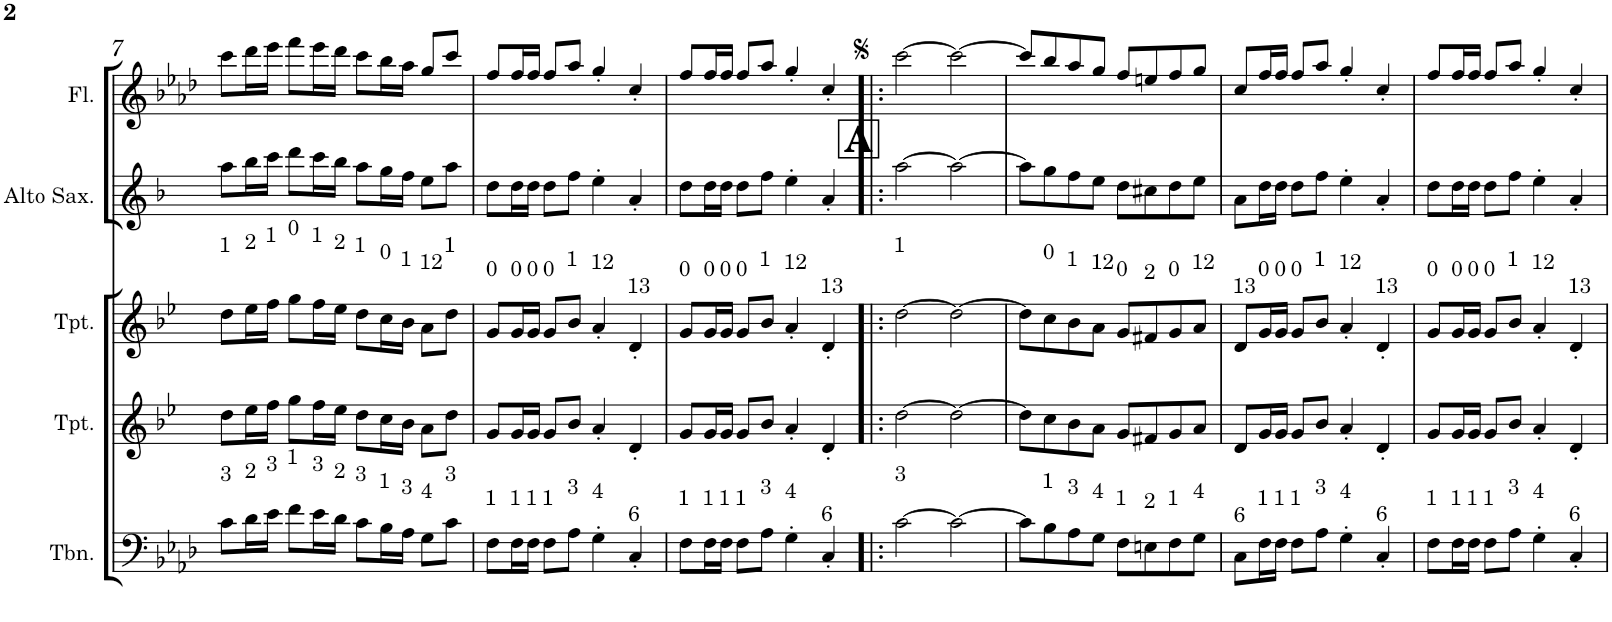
**kern	**kern	**kern	**kern	**kern
*part5	*part4	*part3	*part2	*part1
*staff5	*staff4	*staff3	*staff2	*staff1
*I"C clavF	*I"Bb	*I"Bb - Pirata	*I"Eb	*I"C clavG
!!LO:PB:g=z
*clefF4	*clefG2	*clefG2	*clefG2	*clefG2
*	*Trd1c2	*Trd1c2	*Trd5c9	*
*k[b-e-a-d-]	*k[b-e-]	*k[b-e-]	*k[b-]	*k[b-e-a-d-]
*A-:	*B-:	*B-:	*F:	*A-:
*M4/4	*M4/4	*M4/4	*M4/4	*M4/4
=7	=7	=7	=7	=7
!	!	!LO:TX:a:t=1	!	!
!LO:TX:a:t=3	!	!	!	!
8c\L	8dd\L	8dd\L	8aa\L	8ccc\L
!	!	!LO:TX:a:t=2	!	!
!LO:TX:a:t=2	!	!	!	!
16d-\L	16ee-\L	16ee-\L	16bb-\L	16ddd-\L
!	!	!LO:TX:a:t=1	!	!
!LO:TX:a:t=3	!	!	!	!
16e-\JJ	16ff\JJ	16ff\JJ	16ccc\JJ	16eee-\JJ
!	!	!LO:TX:a:t=0	!	!
!LO:TX:a:t=1	!	!	!	!
8f\L	8gg\L	8gg\L	8ddd\L	8fff\L
!	!	!LO:TX:a:t=1	!	!
!LO:TX:a:t=3	!	!	!	!
16e-\L	16ff\L	16ff\L	16ccc\L	16eee-\L
!	!	!LO:TX:a:t=2	!	!
!LO:TX:a:t=2	!	!	!	!
16d-\JJ	16ee-\JJ	16ee-\JJ	16bb-\JJ	16ddd-\JJ
!	!	!LO:TX:a:t=1	!	!
!LO:TX:a:t=3	!	!	!	!
8c\L	8dd\L	8dd\L	8aa\L	8ccc\L
!	!	!LO:TX:a:t=0	!	!
!LO:TX:a:t=1	!	!	!	!
16B-\L	16cc\L	16cc\L	16gg\L	16bb-\L
!	!	!LO:TX:a:t=1	!	!
!LO:TX:a:t=3	!	!	!	!
16A-\JJ	16b-\JJ	16b-\JJ	16ff\JJ	16aa-\JJ
!	!	!LO:TX:a:t=12	!	!
!LO:TX:a:t=4	!	!	!	!
8G\L	8a\L	8a\L	8ee\L	8gg/L
!	!	!LO:TX:a:t=1	!	!
!LO:TX:a:t=3	!	!	!	!
8c\J	8dd\J	8dd\J	8aa\J	8ccc/J
=8	=8	=8	=8	=8
!	!	!LO:TX:a:t=0	!	!
!LO:TX:a:t=1	!	!	!	!
8F\L	8g/L	8g/L	8dd\L	8ff/L
!	!	!LO:TX:a:t=0	!	!
!LO:TX:a:t=1	!	!	!	!
16F\L	16g/L	16g/L	16dd\L	16ff/L
!	!	!LO:TX:a:t=0	!	!
!LO:TX:a:t=1	!	!	!	!
16F\JJ	16g/JJ	16g/JJ	16dd\JJ	16ff/JJ
!	!	!LO:TX:a:t=0	!	!
!LO:TX:a:t=1	!	!	!	!
8F\L	8g/L	8g/L	8dd\L	8ff/L
!	!	!LO:TX:a:t=1	!	!
!LO:TX:a:t=3	!	!	!	!
8A-\J	8b-/J	8b-/J	8ff\J	8aa-/J
!	!	!LO:TX:a:t=12	!	!
!LO:TX:a:t=4	!	!	!	!
4G'\	4a'/	4a'/	4ee'\	4gg'/
!	!	!LO:TX:a:t=13	!	!
!LO:TX:a:t=6	!	!	!	!
4C'/	4d'/	4d'/	4a'/	4cc'/
=9	=9	=9	=9	=9
!	!	!LO:TX:a:t=0	!	!
!LO:TX:a:t=1	!	!	!	!
8F\L	8g/L	8g/L	8dd\L	8ff/L
!	!	!LO:TX:a:t=0	!	!
!LO:TX:a:t=1	!	!	!	!
16F\L	16g/L	16g/L	16dd\L	16ff/L
!	!	!LO:TX:a:t=0	!	!
!LO:TX:a:t=1	!	!	!	!
16F\JJ	16g/JJ	16g/JJ	16dd\JJ	16ff/JJ
!	!	!LO:TX:a:t=0	!	!
!LO:TX:a:t=1	!	!	!	!
8F\L	8g/L	8g/L	8dd\L	8ff/L
!	!	!LO:TX:a:t=1	!	!
!LO:TX:a:t=3	!	!	!	!
8A-\J	8b-/J	8b-/J	8ff\J	8aa-/J
!	!	!LO:TX:a:t=12	!	!
!LO:TX:a:t=4	!	!	!	!
4G'\	4a'/	4a'/	4ee'\	4gg'/
!	!	!LO:TX:a:t=13	!	!
!LO:TX:a:t=6	!	!	!	!
4C'/	4d'/	4d'/	4a'/	4cc'/
!!LO:REH:place=s1:b:B:cj:fs=18.5691:t=A
=10!|:	=10!|:	=10!|:	=10!|:	=10!|:
!	!	!LO:TX:a:t=1	!	!
!LO:TX:a:t=3	!	!	!	!
[>2c\	[>2dd\	[>2dd\	[>2aa\	[>2ccc\
2c\_	2dd\_	2dd\_	2aa\_	2ccc\_
=11	=11	=11	=11	=11
8c\L]	8dd\L]	8dd\L]	8aa\L]	8ccc/L]
!	!	!LO:TX:a:t=0	!	!
!LO:TX:a:t=1	!	!	!	!
8B-\	8cc\	8cc\	8gg\	8bb-/
!	!	!LO:TX:a:t=1	!	!
!LO:TX:a:t=3	!	!	!	!
8A-\	8b-\	8b-\	8ff\	8aa-/
!	!	!LO:TX:a:t=12	!	!
!LO:TX:a:t=4	!	!	!	!
8G\J	8a\J	8a\J	8ee\J	8gg/J
!	!	!LO:TX:a:t=0	!	!
!LO:TX:a:t=1	!	!	!	!
8F\L	8g/L	8g/L	8dd\L	8ff/L
!	!	!LO:TX:a:t=2	!	!
!LO:TX:a:t=2	!	!	!	!
8En\	8f#X/	8f#X/	8cc#X\	8een/
!	!	!LO:TX:a:t=0	!	!
!LO:TX:a:t=1	!	!	!	!
8F\	8g/	8g/	8dd\	8ff/
!	!	!LO:TX:a:t=12	!	!
!LO:TX:a:t=4	!	!	!	!
8G\J	8a/J	8a/J	8ee\J	8gg/J
=12	=12	=12	=12	=12
!	!	!LO:TX:a:t=13	!	!
!LO:TX:a:t=6	!	!	!	!
8C\L	8d/L	8d/L	8a\L	8cc/L
!	!	!LO:TX:a:t=0	!	!
!LO:TX:a:t=1	!	!	!	!
16F\L	16g/L	16g/L	16dd\L	16ff/L
!	!	!LO:TX:a:t=0	!	!
!LO:TX:a:t=1	!	!	!	!
16F\JJ	16g/JJ	16g/JJ	16dd\JJ	16ff/JJ
!	!	!LO:TX:a:t=0	!	!
!LO:TX:a:t=1	!	!	!	!
8F\L	8g/L	8g/L	8dd\L	8ff/L
!	!	!LO:TX:a:t=1	!	!
!LO:TX:a:t=3	!	!	!	!
8A-\J	8b-/J	8b-/J	8ff\J	8aa-/J
!	!	!LO:TX:a:t=12	!	!
!LO:TX:a:t=4	!	!	!	!
4G'\	4a'/	4a'/	4ee'\	4gg'/
!	!	!LO:TX:a:t=13	!	!
!LO:TX:a:t=6	!	!	!	!
4C'/	4d'/	4d'/	4a'/	4cc'/
=13	=13	=13	=13	=13
!	!	!LO:TX:a:t=0	!	!
!LO:TX:a:t=1	!	!	!	!
8F\L	8g/L	8g/L	8dd\L	8ff/L
!	!	!LO:TX:a:t=0	!	!
!LO:TX:a:t=1	!	!	!	!
16F\L	16g/L	16g/L	16dd\L	16ff/L
!	!	!LO:TX:a:t=0	!	!
!LO:TX:a:t=1	!	!	!	!
16F\JJ	16g/JJ	16g/JJ	16dd\JJ	16ff/JJ
!	!	!LO:TX:a:t=0	!	!
!LO:TX:a:t=1	!	!	!	!
8F\L	8g/L	8g/L	8dd\L	8ff/L
!	!	!LO:TX:a:t=1	!	!
!LO:TX:a:t=3	!	!	!	!
8A-\J	8b-/J	8b-/J	8ff\J	8aa-/J
!	!	!LO:TX:a:t=12	!	!
!LO:TX:a:t=4	!	!	!	!
4G'\	4a'/	4a'/	4ee'\	4gg'/
!	!	!LO:TX:a:t=13	!	!
!LO:TX:a:t=6	!	!	!	!
4C'/	4d'/	4d'/	4a'/	4cc'/
=	=	=	=	=
*-	*-	*-	*-	*-
